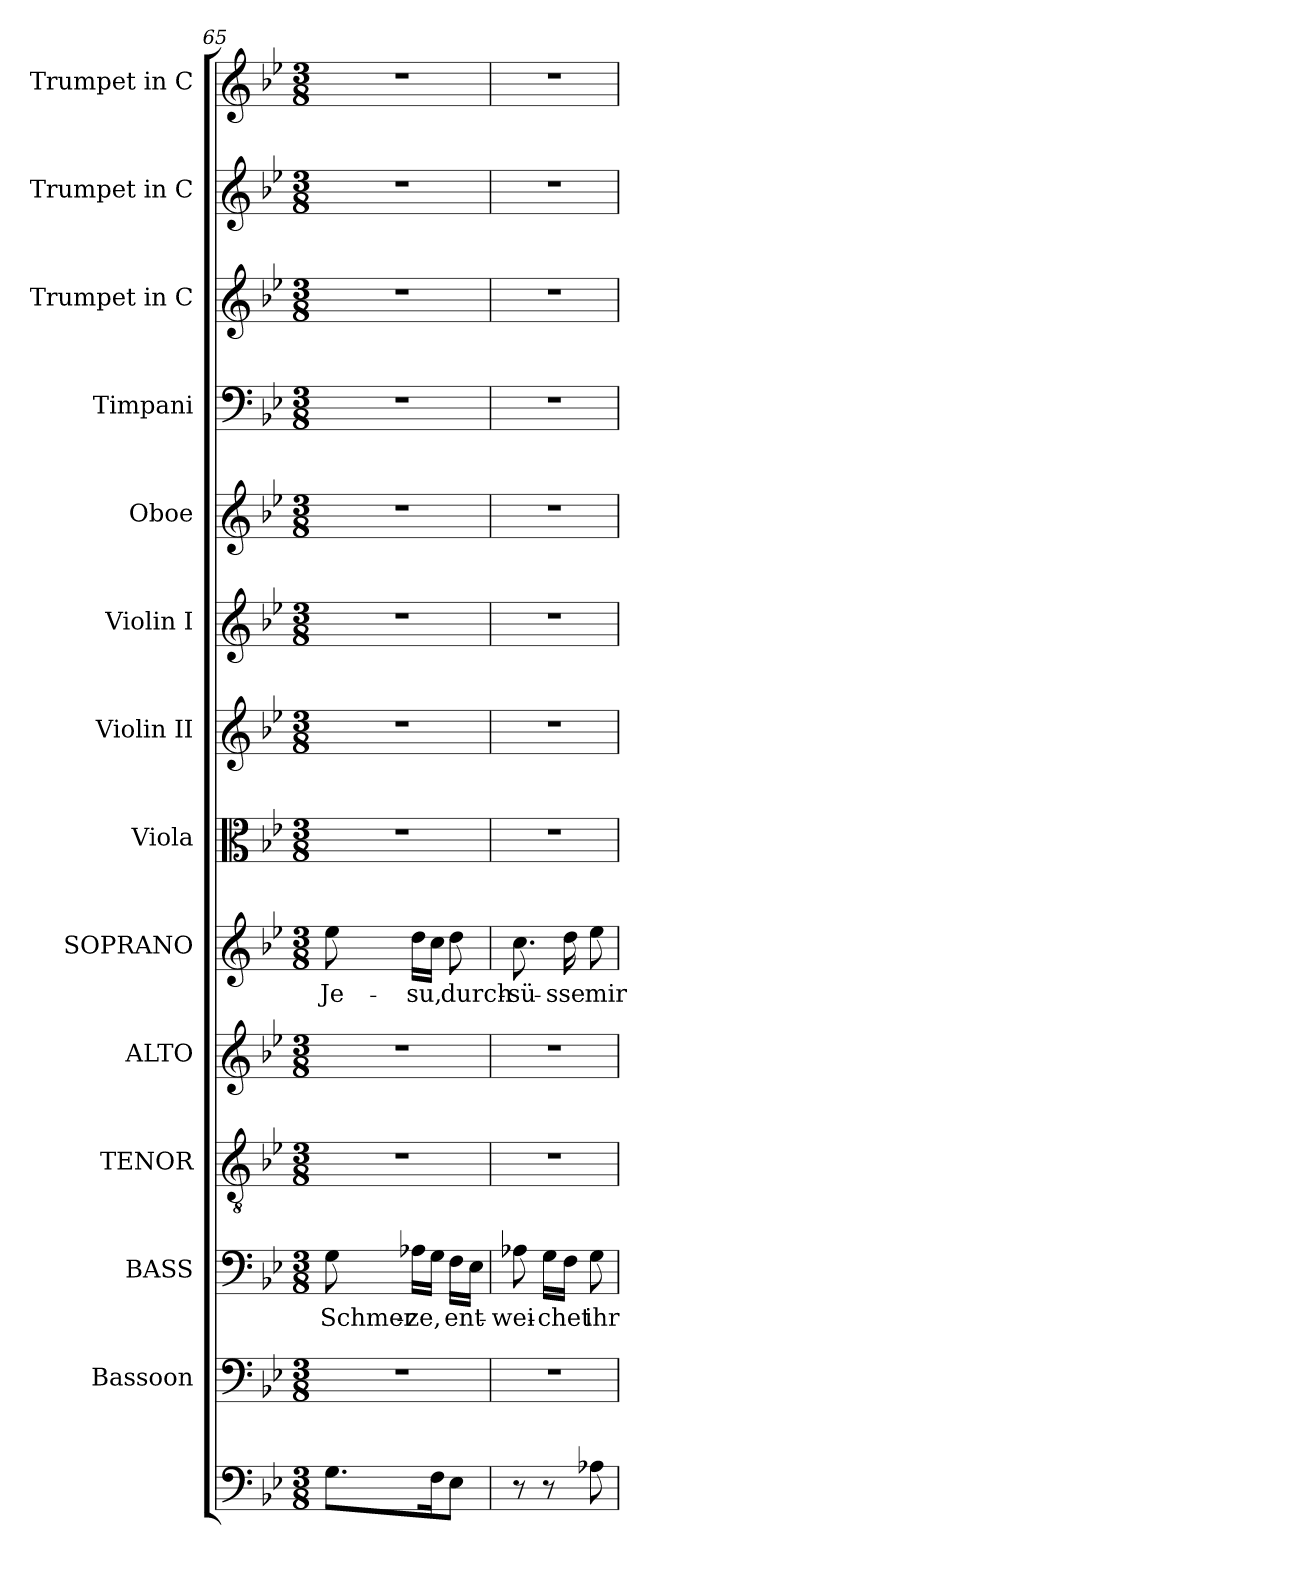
**kern	**kern	**kern	**text	**kern	**kern	**kern	**text	**kern	**kern	**kern	**kern	**kern	**kern	**kern	**kern
*part14	*part13	*part12	*part12	*part11	*part10	*part9	*part9	*part8	*part7	*part6	*part5	*part4	*part3	*part2	*part1
*staff14	*staff13	*staff12	*staff12	*staff11	*staff10	*staff9	*staff9	*staff8	*staff7	*staff6	*staff5	*staff4	*staff3	*staff2	*staff1
*	*I"Bassoon	*I"BASS	*	*I"TENOR	*I"ALTO	*I"SOPRANO	*	*I"Viola	*I"Violin II	*I"Violin I	*I"Oboe	*I"Timpani	*I"Trumpet in C	*I"Trumpet in C	*I"Trumpet in C
*	*	*	*	*	*I'Alto	*I'Soprano	*	*I'Viola	*I'Violin II	*I'Violin I	*I'Oboe	*I'Timp.	*	*	*
*clefF4	*clefF4	*clefF4	*	*clefGv2	*clefG2	*clefG2	*	*clefC3	*clefG2	*clefG2	*clefG2	*clefF4	*clefG2	*clefG2	*clefG2
*	*	*	*	*ITrd7c12	*	*	*	*	*	*	*	*	*	*	*
*k[b-e-]	*k[b-e-]	*k[b-e-]	*	*k[b-e-]	*k[b-e-]	*k[b-e-]	*	*k[b-e-]	*k[b-e-]	*k[b-e-]	*k[b-e-]	*k[b-e-]	*k[b-e-]	*k[b-e-]	*k[b-e-]
*B-:	*B-:	*B-:	*	*B-:	*B-:	*B-:	*	*B-:	*B-:	*B-:	*B-:	*B-:	*B-:	*B-:	*B-:
*M3/8	*M3/8	*M3/8	*	*M3/8	*M3/8	*M3/8	*	*M3/8	*M3/8	*M3/8	*M3/8	*M3/8	*M3/8	*M3/8	*M3/8
=65	=65	=65	=65	=65	=65	=65	=65	=65	=65	=65	=65	=65	=65	=65	=65
!	!LO:N:vis=1	!	!	!	!	!	!	!	!	!	!	!	!	!	!
!	!	!	!LO:LY:b:color=#000000	!LO:N:vis=1	!LO:N:vis=1	!	!	!	!	!	!	!	!	!	!
!	!	!	!	!	!	!	!LO:LY:b:color=#000000	!LO:N:vis=1	!LO:N:vis=1	!LO:N:vis=1	!LO:N:vis=1	!LO:N:vis=1	!LO:N:vis=1	!LO:N:vis=1	!LO:N:vis=1
8.Gi\L	4.r	8Gi\	Schmer-	4.r	4.r	8ee-i\	Je-	4.r	4.r	4.r	4.r	4.r	4.r	4.r	4.r
!	!	!	!LO:LY:b:color=#000000	!	!	!	!	!	!	!	!	!	!	!	!
!	!	!	!	!	!	!	!LO:LY:b:color=#000000	!	!	!	!	!	!	!	!
.	.	16A-Xi\LL	-ze,	.	.	16ddi\LL	-su,	.	.	.	.	.	.	.	.
16Fi\k	.	16Gi\JJ	.	.	.	16cci\JJ	.	.	.	.	.	.	.	.	.
!	!	!	!LO:LY:b:color=#000000	!	!	!	!	!	!	!	!	!	!	!	!
!	!	!	!	!	!	!	!LO:LY:b:color=#000000	!	!	!	!	!	!	!	!
8E-i\J	.	16Fi\LL	ent-	.	.	8ddi\	durch-	.	.	.	.	.	.	.	.
.	.	16E-i\JJ	.	.	.	.	.	.	.	.	.	.	.	.	.
!!LO:LB:g=z
=66	=66	=66	=66	=66	=66	=66	=66	=66	=66	=66	=66	=66	=66	=66	=66
!	!LO:N:vis=1	!	!	!	!	!	!	!	!	!	!	!	!	!	!
!	!	!	!LO:LY:b:color=#000000	!LO:N:vis=1	!LO:N:vis=1	!	!	!	!	!	!	!	!	!	!
!	!	!	!	!	!	!	!LO:LY:b:color=#000000	!LO:N:vis=1	!LO:N:vis=1	!LO:N:vis=1	!LO:N:vis=1	!LO:N:vis=1	!LO:N:vis=1	!LO:N:vis=1	!LO:N:vis=1
8r	4.r	8A-Xi\	-wei-	4.r	4.r	8.cci\	-sü-	4.r	4.r	4.r	4.r	4.r	4.r	4.r	4.r
!	!	!	!LO:LY:b:color=#000000	!	!	!	!	!	!	!	!	!	!	!	!
8r	.	16Gi\LL	-chet	.	.	.	.	.	.	.	.	.	.	.	.
!	!	!	!	!	!	!	!LO:LY:b:color=#000000	!	!	!	!	!	!	!	!
.	.	16Fi\JJ	.	.	.	16ddi\	-sse	.	.	.	.	.	.	.	.
!	!	!	!LO:LY:b:color=#000000	!	!	!	!	!	!	!	!	!	!	!	!
!	!	!	!	!	!	!	!LO:LY:b:color=#000000	!	!	!	!	!	!	!	!
8A-Xi\	.	8Gi\	ihr	.	.	8ee-i\	mir	.	.	.	.	.	.	.	.
=	=	=	=	=	=	=	=	=	=	=	=	=	=	=	=
*-	*-	*-	*-	*-	*-	*-	*-	*-	*-	*-	*-	*-	*-	*-	*-
